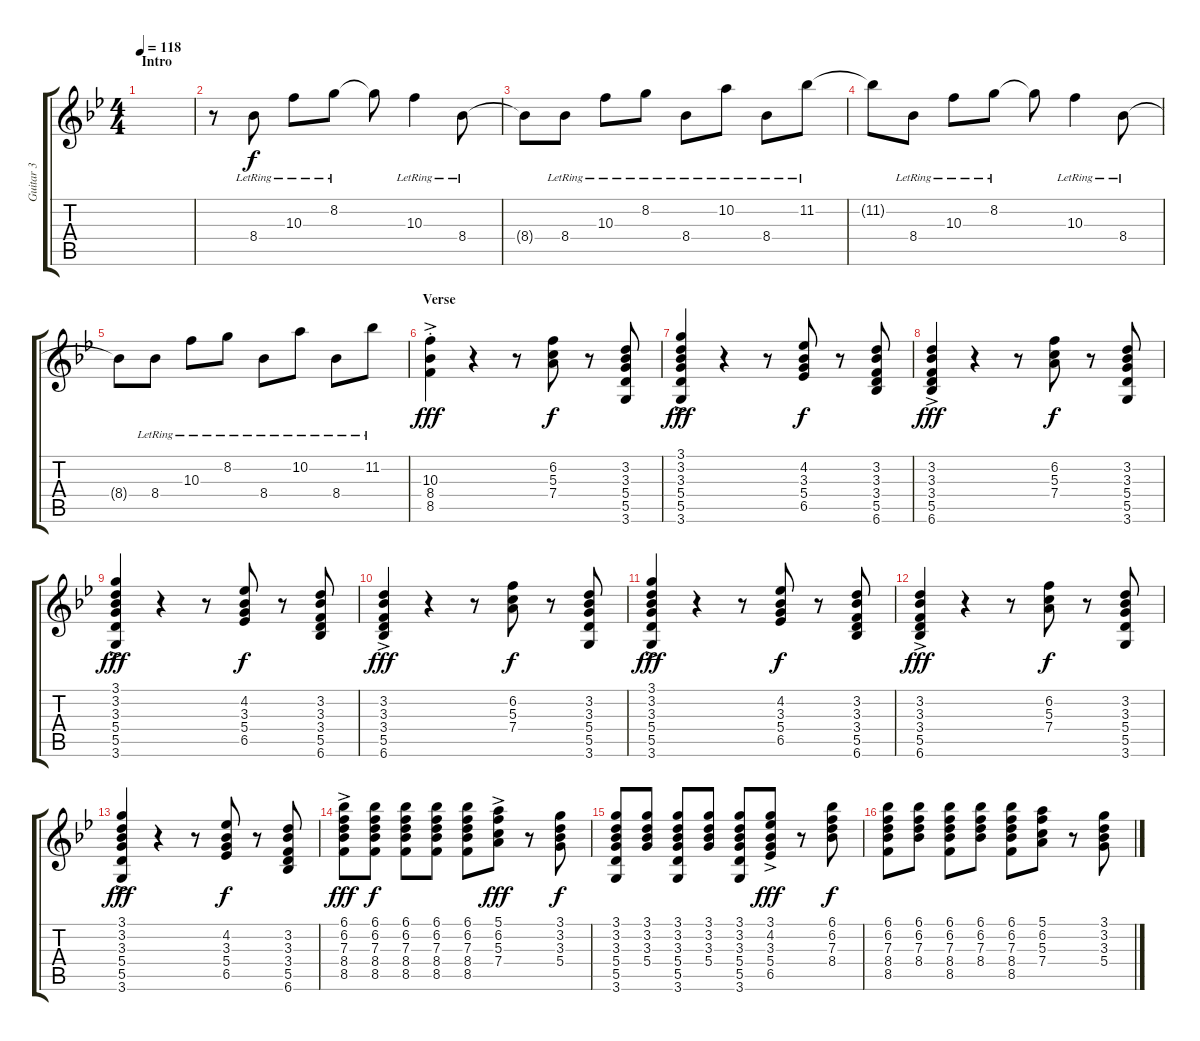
\track ("Guitar 3" "Guitar 3") {instrument distortionguitar}
\staff {score tabs}
\tuning (E4 B3 G3 D3 A2 E2) {hide}
\ts (4 4)
\section ("" "Intro")
\tempo 118
\clef g2
\ks bb
|
r.8 8.4{lr}.8 10.3{lr}.8 8.2{lr}.8 8.2{t}.8 10.3{lr}.4 8.4{lr}.8 |
8.4{t}.8 8.4{lr}.8 10.3{lr}.8 8.2{lr}.8 8.4{lr}.8 10.2{lr}.8 8.4{lr}.8 11.2{lr}.8 |
11.2{t}.8 8.4{lr}.8 10.3{lr}.8 8.2{lr}.8 8.2{t}.8 10.3{lr}.4 8.4{lr}.8 |
8.4{t}.8 8.4{lr}.8 10.3{lr}.8 8.2{lr}.8 8.4{lr}.8 10.2{lr}.8 8.4{lr}.8 11.2{lr}.8 |
\section ("" "Verse")
(10.3{ac st} 8.4{ac st} 8.5{ac st}).4{dy fff} r.4 r.8 (6.2 5.3 7.4).8{dy f} r.8 (3.2 3.3 5.4 5.5 3.6).8 |
(3.1{ac} 3.2{ac} 3.3{ac} 5.4{ac} 5.5{ac} 3.6{ac}).4{dy fff} r.4 r.8 (4.2 3.3 5.4 6.5).8{dy f} r.8 (3.2 3.3 3.4 5.5 6.6).8 |
(3.2{ac} 3.3{ac} 3.4{ac} 5.5{ac} 6.6{ac}).4{dy fff} r.4 r.8 (6.2 5.3 7.4).8{dy f} r.8 (3.2 3.3 5.4 5.5 3.6).8 |
(3.1{ac} 3.2{ac} 3.3{ac} 5.4{ac} 5.5{ac} 3.6{ac}).4{dy fff} r.4 r.8 (4.2 3.3 5.4 6.5).8{dy f} r.8 (3.2 3.3 3.4 5.5 6.6).8 |
(3.2{ac} 3.3{ac} 3.4{ac} 5.5{ac} 6.6{ac}).4{dy fff} r.4 r.8 (6.2 5.3 7.4).8{dy f} r.8 (3.2 3.3 5.4 5.5 3.6).8 |
(3.1{ac} 3.2{ac} 3.3{ac} 5.4{ac} 5.5{ac} 3.6{ac}).4{dy fff} r.4 r.8 (4.2 3.3 5.4 6.5).8{dy f} r.8 (3.2 3.3 3.4 5.5 6.6).8 |
(3.2{ac} 3.3{ac} 3.4{ac} 5.5{ac} 6.6{ac}).4{dy fff} r.4 r.8 (6.2 5.3 7.4).8{dy f} r.8 (3.2 3.3 5.4 5.5 3.6).8 |
(3.1{ac} 3.2{ac} 3.3{ac} 5.4{ac} 5.5{ac} 3.6{ac}).4{dy fff} r.4 r.8 (4.2 3.3 5.4 6.5).8{dy f} r.8 (3.2 3.3 3.4 5.5 6.6).8 |
(6.1{ac} 6.2{ac} 7.3{ac} 8.4{ac} 8.5{ac}).8{dy fff} (6.1 6.2 7.3 8.4 8.5).8{dy f} (6.1 6.2 7.3 8.4 8.5).8 (6.1 6.2 7.3 8.4 8.5).8 (6.1 6.2 7.3 8.4 8.5).8 (5.1{ac} 6.2{ac} 5.3{ac} 7.4{ac}).8{dy fff} r.8 (3.1 3.2 3.3 5.4).8{dy f} |
(3.1 3.2 3.3 5.4 5.5 3.6).8 (3.1 3.2 3.3 5.4).8 (3.1 3.2 3.3 5.4 5.5 3.6).8 (3.1 3.2 3.3 5.4).8 (3.1 3.2 3.3 5.4 5.5 3.6).8 (3.1{ac} 4.2{ac} 3.3{ac} 5.4{ac} 6.5{ac}).8{dy fff} r.8 (6.1 6.2 7.3 8.4).8{dy f} |
(6.1 6.2 7.3 8.4 8.5).8 (6.1 6.2 7.3 8.4).8 (6.1 6.2 7.3 8.4 8.5).8 (6.1 6.2 7.3 8.4).8 (6.1 6.2 7.3 8.4 8.5).8 (5.1 6.2 5.3 7.4).8 r.8 (3.1 3.2 3.3 5.4).8
